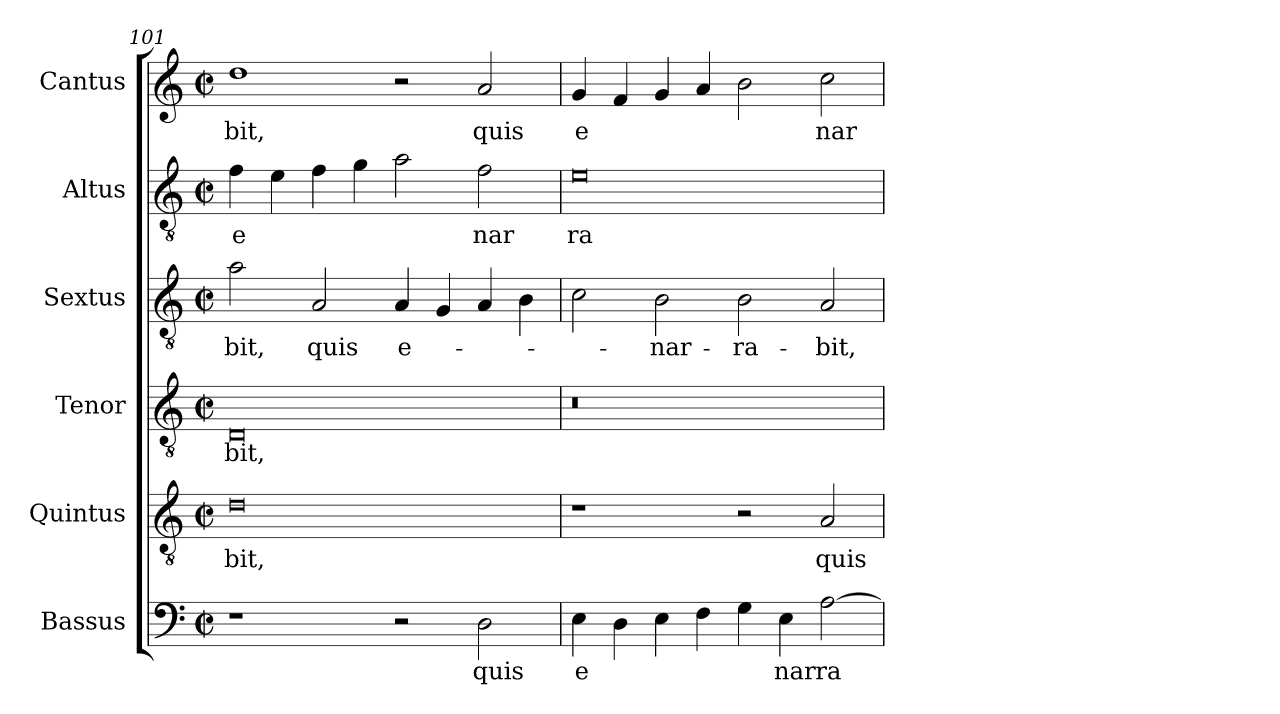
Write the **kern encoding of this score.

**kern	**text	**kern	**text	**kern	**text	**kern	**text	**kern	**text	**kern	**text
*part6	*part6	*part5	*part5	*part4	*part4	*part3	*part3	*part2	*part2	*part1	*part1
*staff6	*staff6	*staff5	*staff5	*staff4	*staff4	*staff3	*staff3	*staff2	*staff2	*staff1	*staff1
*I"Bassus	*	*I"Quintus	*	*I"Tenor	*	*I"Sextus	*	*I"Altus	*	*I"Cantus	*
*clefF4	*	*clefGv2	*	*clefGv2	*	*clefGv2	*	*clefGv2	*	*clefG2	*
*M2/2	*	*M2/2	*	*M2/2	*	*M2/2	*	*M2/2	*	*M2/2	*
*met(c|)	*	*met(c|)	*	*met(c|)	*	*met(c|)	*	*met(c|)	*	*met(c|)	*
=101	=101	=101	=101	=101	=101	=101	=101	=101	=101	=101	=101
!	!	!	!LO:LY:b:cj	!	!LO:LY:b:cj	!	!LO:LY:b:cj	!	!LO:LY:b:cj	!	!LO:LY:b:cj
1r	.	0d	bit,	0D	bit,	2a\	-bit,	4f\	e	1dd	bit,
.	.	.	.	.	.	.	.	4e\	.	.	.
!	!	!	!	!	!	!	!LO:LY:b:cj	!	!	!	!
.	.	.	.	.	.	2A/	quis	4f\	.	.	.
.	.	.	.	.	.	.	.	4g\	.	.	.
!	!	!	!	!	!	!	!LO:LY:b:cj	!	!	!	!
2r	.	.	.	.	.	4A/	e-	2a\	.	2r	.
.	.	.	.	.	.	4G/	.	.	.	.	.
!	!LO:LY:b:cj	!	!	!	!	!	!	!	!LO:LY:b:cj	!	!LO:LY:b:cj
2D\	quis	.	.	.	.	4A/	.	2f\	nar	2a/	quis
.	.	.	.	.	.	4B\	.	.	.	.	.
=102	=102	=102	=102	=102	=102	=102	=102	=102	=102	=102	=102
!	!LO:LY:b:cj	!	!	!	!	!	!	!	!LO:LY:b:cj	!	!LO:LY:b:cj
4E\	e	1r	.	0r	.	2c\	.	0e	ra	4g/	e
4D\	.	.	.	.	.	.	.	.	.	4f/	.
!	!	!	!	!	!	!	!LO:LY:b:cj	!	!	!	!
4E\	.	.	.	.	.	2B\	-nar-	.	.	4g/	.
4F\	.	.	.	.	.	.	.	.	.	4a/	.
!	!	!	!	!	!	!	!LO:LY:b:cj	!	!	!	!
4G\	.	2r	.	.	.	2B\	-ra-	.	.	2b\	.
!	!LO:LY:b:cj	!	!	!	!	!	!	!	!	!	!
4E\	nar	.	.	.	.	.	.	.	.	.	.
!	!LO:LY:b:cj	!	!LO:LY:b:cj	!	!	!	!LO:LY:b:cj	!	!	!	!LO:LY:b:cj
[>2A\	ra	2A/	quis	.	.	2A/	-bit,	.	.	2cc\	nar
=	=	=	=	=	=	=	=	=	=	=	=
*-	*-	*-	*-	*-	*-	*-	*-	*-	*-	*-	*-
